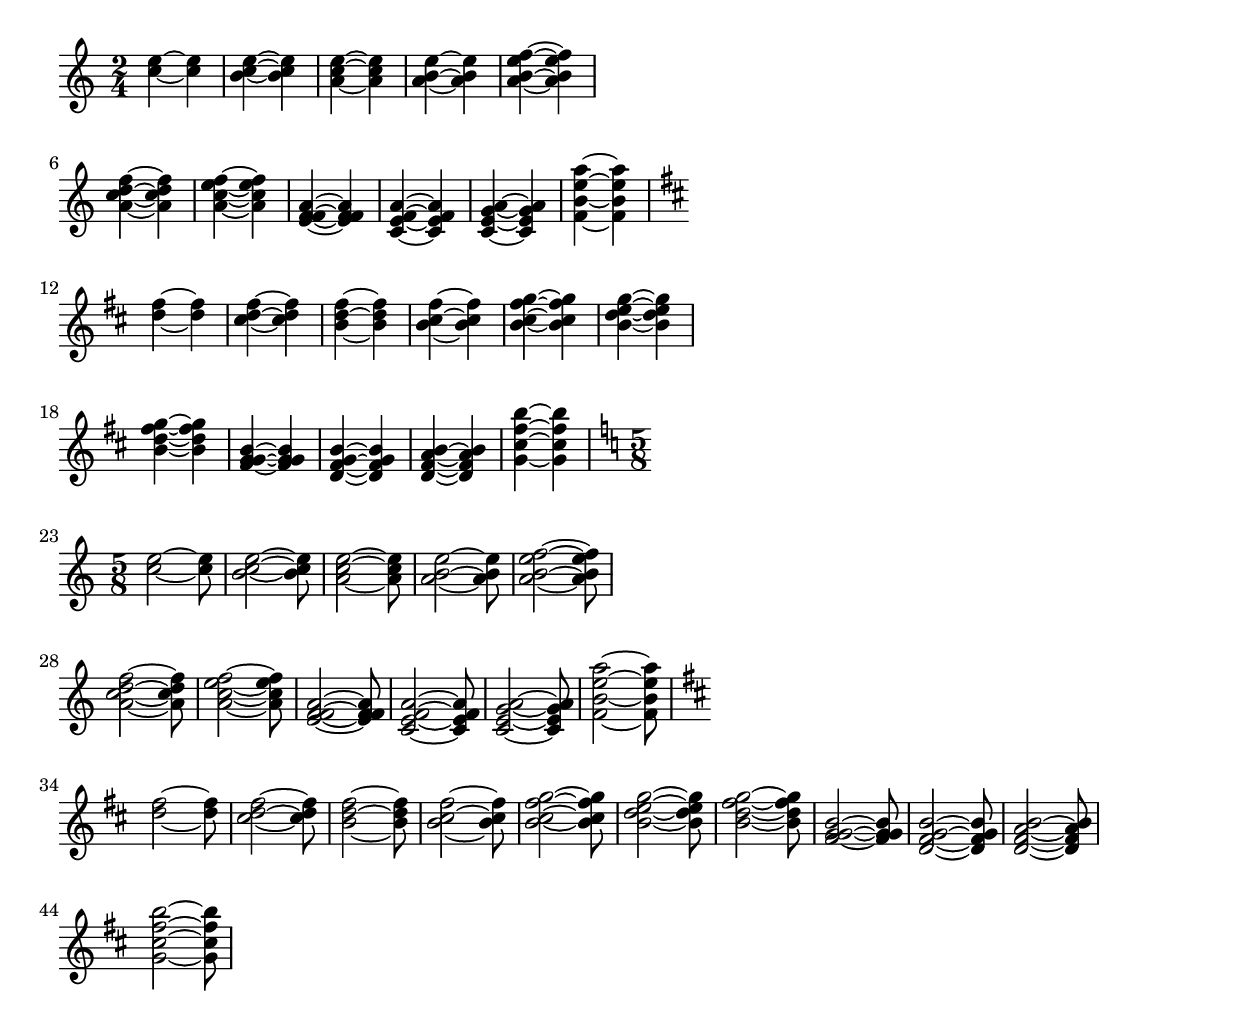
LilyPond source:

\header {


  texidoc = "In chords, ties keep closer to the note head vertically,
but never collide with heads or stems. Seconds are formatted up/down;
the rest of the ties are positioned according to their vertical
position.

The code does not handle all cases. Sometimes ties will printed on top
of or very close to each other. This happens in the last chords of
each system.  "
  

}

\version "2.7.13"

\paper {
  indent = #0.0
  raggedright = ##t
}



generateTiePattern
= #(def-music-function (parser location is-long chords) (boolean? ly:music?)

    "

translate x y z to x~x y~y z~z

" 
    
  (define (chord->tied-chord chord)
    (let*
	((ch1 (ly:music-deep-copy chord))
	 (ch2 (ly:music-deep-copy chord))
	 (dur1 (ly:make-duration
		(if is-long
		    1 2)))
	 (dur2 (ly:make-duration
		(if is-long
		    3 2))))

      (for-each (lambda (e)
		  (ly:music-set-property! e 'duration dur1))
		(ly:music-property ch1 'elements))

      (for-each (lambda (e)
		  (ly:music-set-property! e 'duration dur2))
		(ly:music-property ch2 'elements))
      
      (set! (ly:music-property ch1 'elements)
	    (cons
	     (make-music 'TieEvent)
	     (ly:music-property ch1 'elements)))

      (list ch1 ch2)))

  (make-music 'SequentialMusic 'elements (apply append
						(map chord->tied-chord (ly:music-property  chords 'elements)))))

baseChords =
\applyMusic #(lambda (mus)
	      (ly:music-property mus 'element))
\relative c'' {
  <c e>  
  <b c e>
  <a c e>
  <a b e>
  <a b e f>
  <a c d f>
  <a c e f>
  <f a e f>
  <c e f a> 
  <c e g a>
  <f b e a>
}

testShort =
{
  \key c \major
  \generateTiePattern ##f \baseChords
}  

testLong =
{
  \key c \major
  \generateTiePattern ##t \baseChords
}  

\new Voice
{
  \time 2/4

  \testShort \break
  \transpose c d \testShort \break
  \time 5/8
  \testLong \break
  \transpose c d \testLong \break
}


